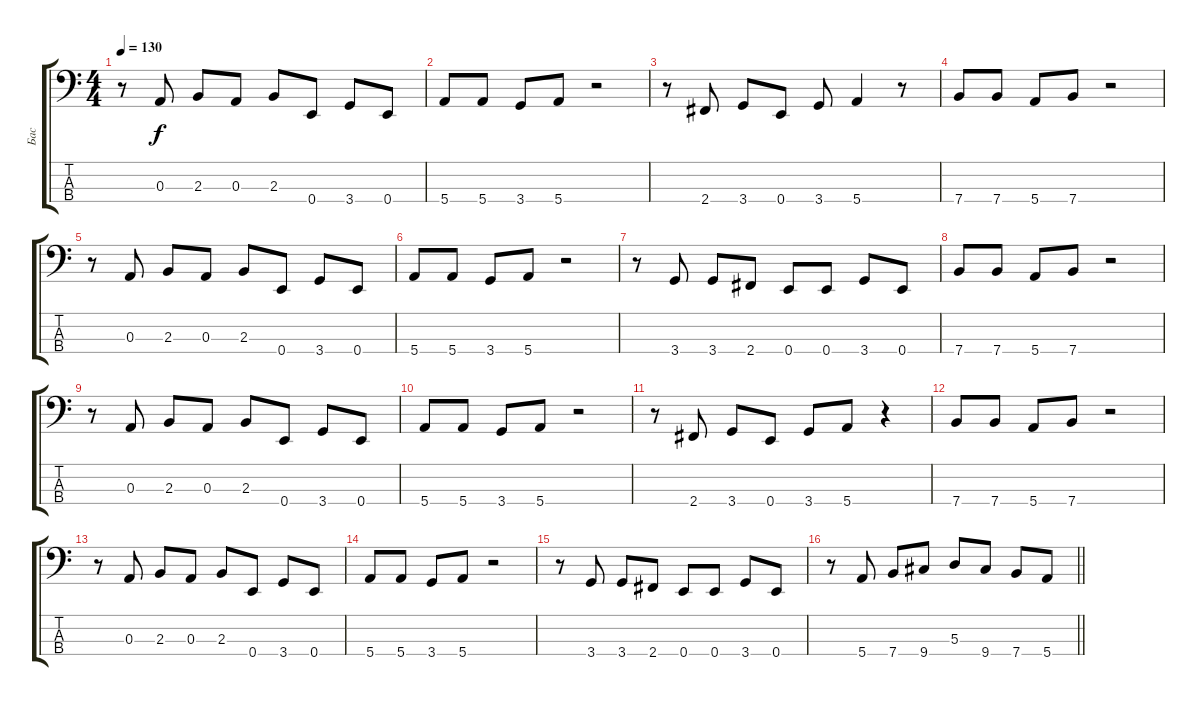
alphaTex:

\track ("Бас" "Бас") {instrument electricbassfinger}
\staff {score tabs}
\tuning (G2 D2 A1 E1) {hide}
\ts (4 4)
\tempo 130
\clef f4
\ks c
r.8{dy f} 0.3.8 2.3.8 0.3.8 2.3.8 0.4.8 3.4.8 0.4.8 |
5.4.8 5.4.8 3.4.8 5.4.8 r.2 |
r.8 2.4.8 3.4.8 0.4.8 3.4.8 5.4.4 r.8 |
7.4.8 7.4.8 5.4.8 7.4.8 r.2 |
r.8 0.3.8 2.3.8 0.3.8 2.3.8 0.4.8 3.4.8 0.4.8 |
5.4.8 5.4.8 3.4.8 5.4.8 r.2 |
r.8 3.4.8 3.4.8 2.4.8 0.4.8 0.4.8 3.4.8 0.4.8 |
7.4.8 7.4.8 5.4.8 7.4.8 r.2 |
r.8 0.3.8 2.3.8 0.3.8 2.3.8 0.4.8 3.4.8 0.4.8 |
5.4.8 5.4.8 3.4.8 5.4.8 r.2 |
r.8 2.4.8 3.4.8 0.4.8 3.4.8 5.4.8 r.4 |
7.4.8 7.4.8 5.4.8 7.4.8 r.2 |
r.8 0.3.8 2.3.8 0.3.8 2.3.8 0.4.8 3.4.8 0.4.8 |
5.4.8 5.4.8 3.4.8 5.4.8 r.2 |
r.8 3.4.8 3.4.8 2.4.8 0.4.8 0.4.8 3.4.8 0.4.8 |
\barLineRight lightlight
r.8 5.4.8 7.4.8 9.4.8 5.3.8 9.4.8 7.4.8 5.4.8
